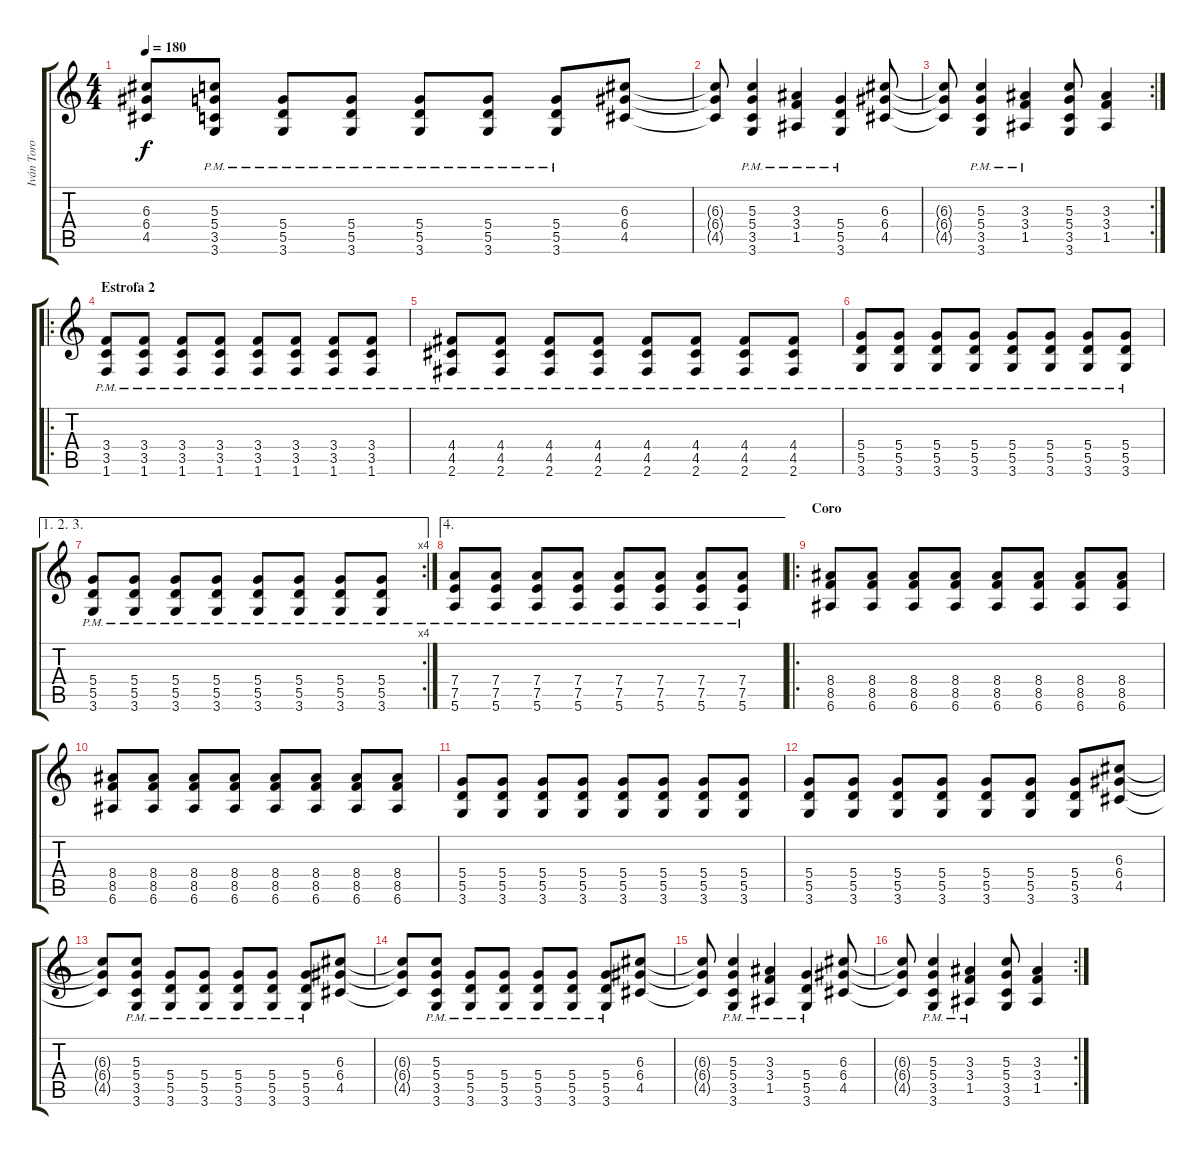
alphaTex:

\track ("Iván Toro (guitarra principal)" "Iván Toro ") {instrument distortionguitar}
\staff {score tabs}
\tuning (E4 B3 G3 D3 A2 E2) {hide}
\ts (4 4)
\tempo 180
\clef g2
\ks c
(6.3{t} 6.4{t} 4.5{t}).8{dy f} (5.3 5.4{pm} 3.5 3.6).8 (5.4{pm} 5.5 3.6).8 (5.4{pm} 5.5 3.6).8 (5.4{pm} 5.5 3.6).8 (5.4{pm} 5.5 3.6).8 (5.4{pm} 5.5 3.6).8 (6.3 6.4 4.5).8 |
(6.3{t} 6.4{t} 4.5{t}).8 (5.3 5.4{pm} 3.5 3.6).4 (3.3 3.4{pm} 1.5).4 (5.4{pm} 5.5 3.6).4 (6.3 6.4 4.5).8 |
\rc 2
(6.3{t} 6.4{t} 4.5{t}).8 (5.3 5.4{pm} 3.5 3.6).4 (3.3 3.4{pm} 1.5).4 (5.3 5.4 3.5 3.6).8 (3.3 3.4 1.5).4 |
\ro
\section ("" "Estrofa 2")
(3.4{pm} 3.5 1.6).8 (3.4{pm} 3.5 1.6).8 (3.4{pm} 3.5 1.6).8 (3.4{pm} 3.5 1.6).8 (3.4{pm} 3.5 1.6).8 (3.4{pm} 3.5 1.6).8 (3.4{pm} 3.5 1.6).8 (3.4{pm} 3.5 1.6).8 |
(4.4{pm} 4.5 2.6).8 (4.4{pm} 4.5 2.6).8 (4.4{pm} 4.5 2.6).8 (4.4{pm} 4.5 2.6).8 (4.4{pm} 4.5 2.6).8 (4.4{pm} 4.5 2.6).8 (4.4{pm} 4.5 2.6).8 (4.4{pm} 4.5 2.6).8 |
(5.4{pm} 5.5 3.6).8 (5.4{pm} 5.5 3.6).8 (5.4{pm} 5.5 3.6).8 (5.4{pm} 5.5 3.6).8 (5.4{pm} 5.5 3.6).8 (5.4{pm} 5.5 3.6).8 (5.4{pm} 5.5 3.6).8 (5.4{pm} 5.5 3.6).8 |
\ae (1 2 3)
\rc 4
(5.4{pm} 5.5 3.6).8 (5.4{pm} 5.5 3.6).8 (5.4{pm} 5.5 3.6).8 (5.4{pm} 5.5 3.6).8 (5.4{pm} 5.5 3.6).8 (5.4{pm} 5.5 3.6).8 (5.4{pm} 5.5 3.6).8 (5.4{pm} 5.5 3.6).8 |
\ae 4
(7.4{pm} 7.5 5.6).8 (7.4{pm} 7.5 5.6).8 (7.4{pm} 7.5 5.6).8 (7.4{pm} 7.5 5.6).8 (7.4{pm} 7.5 5.6).8 (7.4{pm} 7.5 5.6).8 (7.4{pm} 7.5 5.6).8 (7.4{pm} 7.5 5.6).8 |
\ro
\section ("" "Coro")
(8.4 8.5 6.6).8 (8.4 8.5 6.6).8 (8.4 8.5 6.6).8 (8.4 8.5 6.6).8 (8.4 8.5 6.6).8 (8.4 8.5 6.6).8 (8.4 8.5 6.6).8 (8.4 8.5 6.6).8 |
(8.4 8.5 6.6).8 (8.4 8.5 6.6).8 (8.4 8.5 6.6).8 (8.4 8.5 6.6).8 (8.4 8.5 6.6).8 (8.4 8.5 6.6).8 (8.4 8.5 6.6).8 (8.4 8.5 6.6).8 |
(5.4 5.5 3.6).8 (5.4 5.5 3.6).8 (5.4 5.5 3.6).8 (5.4 5.5 3.6).8 (5.4 5.5 3.6).8 (5.4 5.5 3.6).8 (5.4 5.5 3.6).8 (5.4 5.5 3.6).8 |
(5.4 5.5 3.6).8 (5.4 5.5 3.6).8 (5.4 5.5 3.6).8 (5.4 5.5 3.6).8 (5.4 5.5 3.6).8 (5.4 5.5 3.6).8 (5.4 5.5 3.6).8 (6.3 6.4 4.5).8 |
(6.3{t} 6.4{t} 4.5{t}).8 (5.3 5.4{pm} 3.5 3.6).8 (5.4{pm} 5.5 3.6).8 (5.4{pm} 5.5 3.6).8 (5.4{pm} 5.5 3.6).8 (5.4{pm} 5.5 3.6).8 (5.4{pm} 5.5 3.6).8 (6.3 6.4 4.5).8 |
(6.3{t} 6.4{t} 4.5{t}).8 (5.3 5.4{pm} 3.5 3.6).8 (5.4{pm} 5.5 3.6).8 (5.4{pm} 5.5 3.6).8 (5.4{pm} 5.5 3.6).8 (5.4{pm} 5.5 3.6).8 (5.4{pm} 5.5 3.6).8 (6.3 6.4 4.5).8 |
(6.3{t} 6.4{t} 4.5{t}).8 (5.3 5.4{pm} 3.5 3.6).4 (3.3 3.4{pm} 1.5).4 (5.4{pm} 5.5 3.6).4 (6.3 6.4 4.5).8 |
\rc 2
(6.3{t} 6.4{t} 4.5{t}).8 (5.3 5.4{pm} 3.5 3.6).4 (3.3 3.4{pm} 1.5).4 (5.3 5.4 3.5 3.6).8 (3.3 3.4 1.5).4
